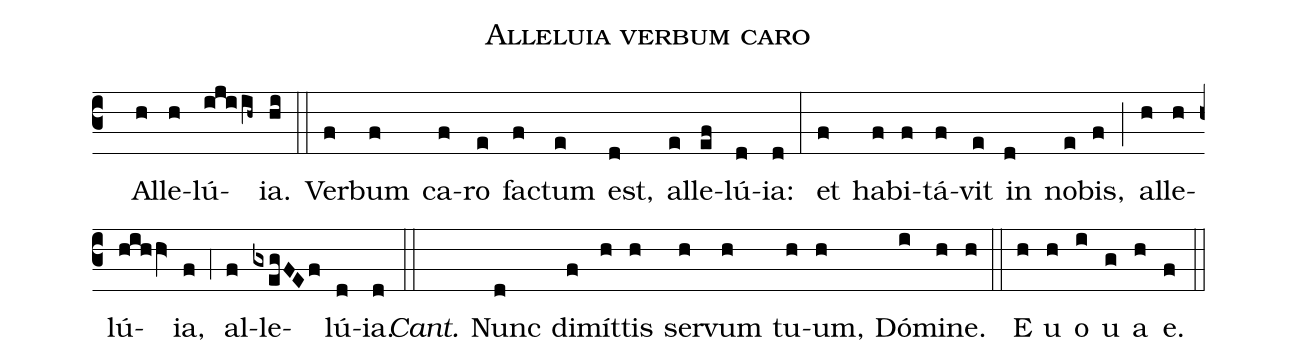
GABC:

name:Alleluia verbum caro;
office-part:Antiphona;
mode:5;
%%
(c3) () Al(h)le(h)lú(ijiih~)ia.(hi) (::) Ver(f)bum(f) ca(f)ro(e) fac(f)tum(e) est,(d) al(e)le(ef)lú(d)ia:(d) (:) et(f) ha(f)bi(f)tá(f)vit(e) in(d) no(e)bis,(f) (;) al(h)le(h)lú(hihhV>)ia,(f) (;4) al(f)le(gxegFEf)lú(d)ia.(d) (::) <i>Cant.</i>() Nunc(d) di(f)mít(h)tis(h) ser(h)vum(h) tu(h)um,(h) Dó(i)mi(h)ne.(h) (::) E(h) u(h) o(i) u(g) a(h) e.(f) (::)
